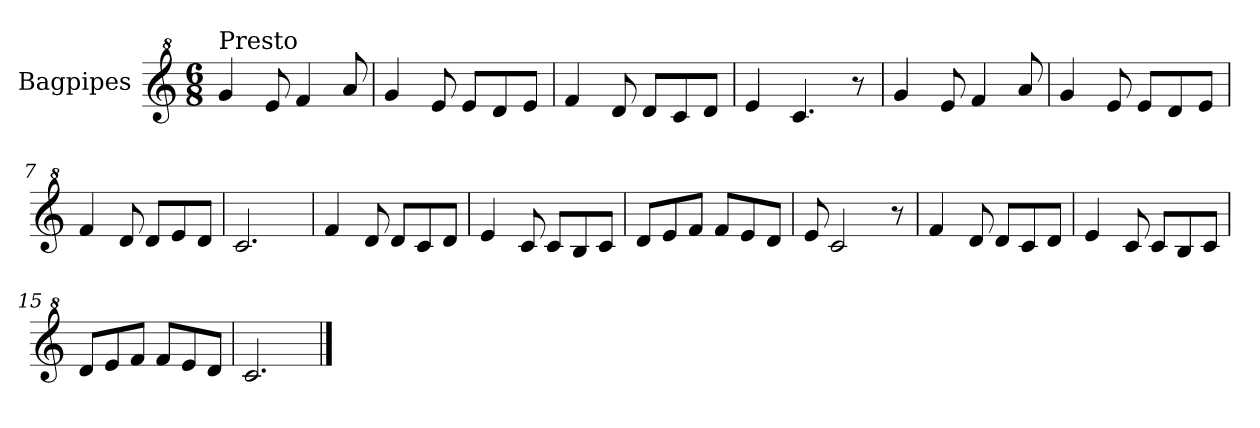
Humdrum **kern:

**kern
*part1
*staff1
*I"Bagpipes
*I'Bag
*clefG^2
*k[]
*C:
*M6/8
=1
!LO:TX:a:t=Presto
4gg/
8ee/
4ff/
8aa/
=2
4gg/
8ee/
8ee/L
8dd/
8ee/J
=3
4ff/
8dd/
8dd/L
8cc/
8dd/J
=4
4ee/
4.cc/
8r
=5
4gg/
8ee/
4ff/
8aa/
=6
4gg/
8ee/
8ee/L
8dd/
8ee/J
=7
4ff/
8dd/
8dd/L
8ee/
8dd/J
=8
2.cc/
!!LO:LB:g=z
=9
4ff/
8dd/
8dd/L
8cc/
8dd/J
=10
4ee/
8cc/
8cc/L
8b/
8cc/J
=11
8dd/L
8ee/
8ff/J
8ff/L
8ee/
8dd/J
=12
8ee/
2cc/
8r
=13
4ff/
8dd/
8dd/L
8cc/
8dd/J
=14
4ee/
8cc/
8cc/L
8b/
8cc/J
=15
8dd/L
8ee/
8ff/J
8ff/L
8ee/
8dd/J
=16
2.cc/
==
*-
